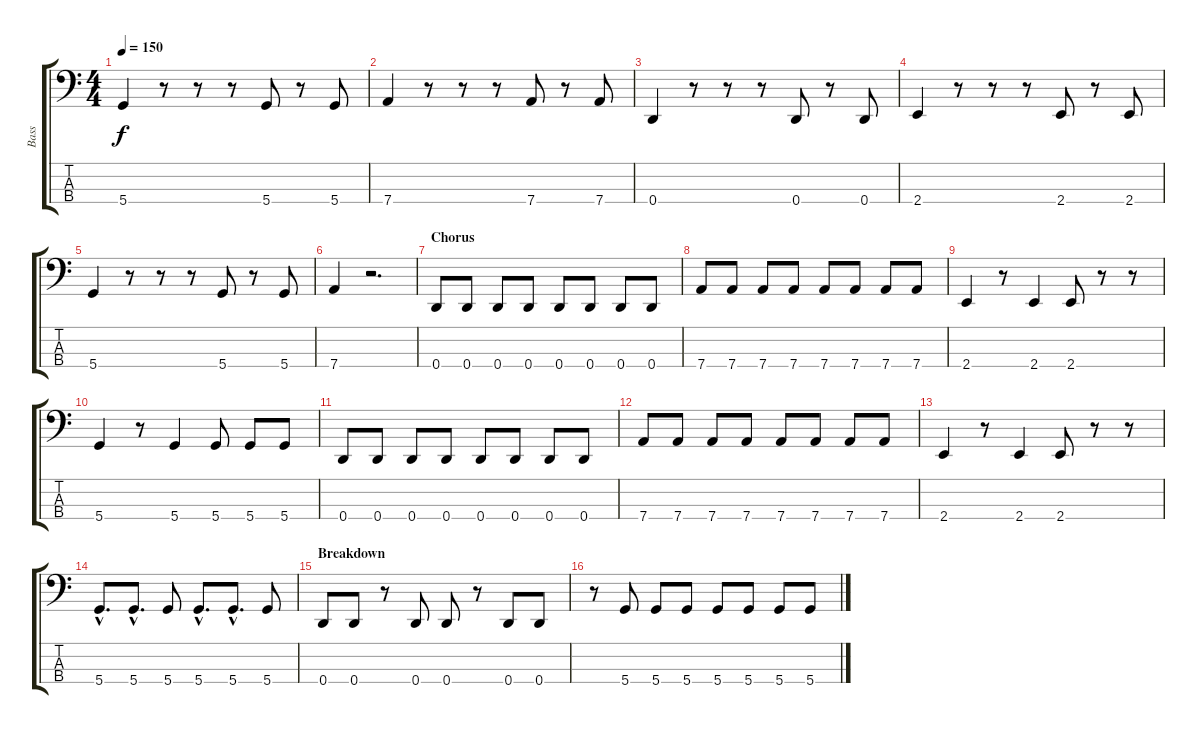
\track ("Bass" "Bass") {instrument electricbassfinger}
\staff {score tabs}
\tuning (G2 D2 A1 D1) {hide}
\ts (4 4)
\tempo 150
\clef f4
\ks c
5.4.4{dy f} r.8 r.8 r.8 5.4.8 r.8 5.4.8 |
7.4.4 r.8 r.8 r.8 7.4.8 r.8 7.4.8 |
0.4.4 r.8 r.8 r.8 0.4.8 r.8 0.4.8 |
2.4.4 r.8 r.8 r.8 2.4.8 r.8 2.4.8 |
5.4.4 r.8 r.8 r.8 5.4.8 r.8 5.4.8 |
7.4.4 r.2{d} |
\section ("" "Chorus")
0.4.8 0.4.8 0.4.8 0.4.8 0.4.8 0.4.8 0.4.8 0.4.8 |
7.4.8 7.4.8 7.4.8 7.4.8 7.4.8 7.4.8 7.4.8 7.4.8 |
2.4.4 r.8 2.4.4 2.4.8 r.8 r.8 |
5.4.4 r.8 5.4.4 5.4.8 5.4.8 5.4.8 |
0.4.8 0.4.8 0.4.8 0.4.8 0.4.8 0.4.8 0.4.8 0.4.8 |
7.4.8 7.4.8 7.4.8 7.4.8 7.4.8 7.4.8 7.4.8 7.4.8 |
2.4.4 r.8 2.4.4 2.4.8 r.8 r.8 |
5.4{hac}.8{d} 5.4{hac}.8{d} 5.4.8 5.4{hac}.8{d} 5.4{hac}.8{d} 5.4.8 |
\section ("" "Breakdown")
0.4.8 0.4.8 r.8 0.4.8 0.4.8 r.8 0.4.8 0.4.8 |
r.8 5.4.8 5.4.8 5.4.8 5.4.8 5.4.8 5.4.8 5.4.8
